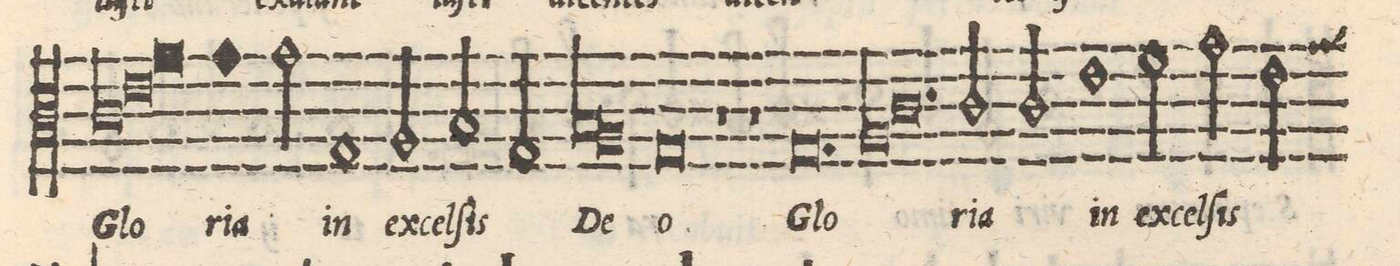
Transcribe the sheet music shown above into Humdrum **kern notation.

**kern	**text
*I"TENOR	*
*clefC3	*
*k[]	*
*met(C|)	*
*M2/1	*
*lig	*
1c	Glo-
1e	.
=59-	=59-
*col	*
1.g	.
*Xlig	*
2g\	-ri-
*Xcol	*
=60-	=60-
2g\	-a
1G	in
2A/	ex-
=61-	=61-
2B/	-cel-
2G/	-ſis
*lig	*
1B	De-
=62-	=62-
1A	.
*Xlig	*
0G	-o
=63-	=63-
1r	.
=64-	=64-
1r	.
0.G	Glo-
=65-	=65-
=66-	=66-
*lig	*
1A	.
1.c	.
*Xlig	*
=67-	=67-
2c/	-ri-
2c/	-a
1e\	in
=68-	=68-
2f\	ex-
2g\	-cel-
2e\	-ſis
*custos:g	*
=69-	=69-
*-	*-
